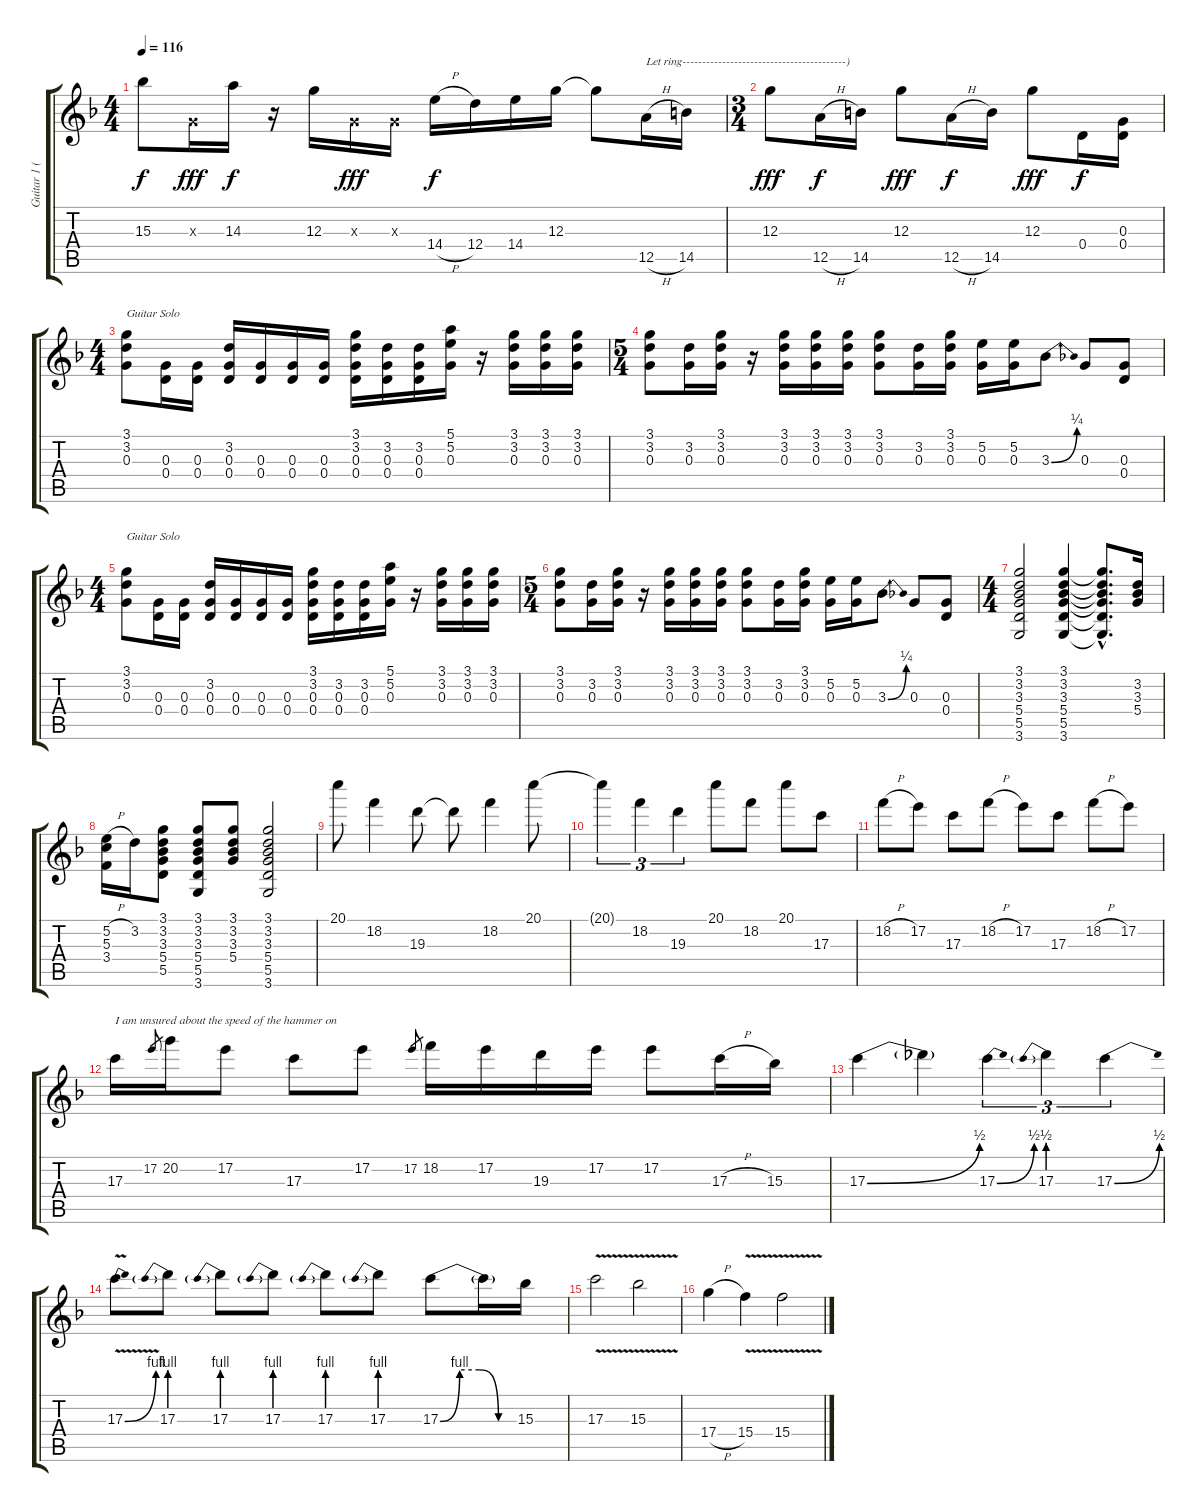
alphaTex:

\track ("Guitar 1 (Left Channel)" "Guitar 1 (") {instrument overdrivenguitar}
\staff {score tabs}
\tuning (E4 B3 G3 D3 A2 E2) {hide}
\ts (4 4)
\tempo 116
\clef g2
\ks f
15.3.8{dy f} 0.3{x}.16{dy fff} 14.3.16{dy f} r.16 12.3.16 0.3{x}.16{dy fff} 0.3{x}.16 14.4{h}.16{dy f} 12.4.16 14.4.16 12.3.16 12.3{t}.8 12.5{h}.16{txt "Let ring-----------------------------------------)"} 14.5.16 |
\ts (3 4)
12.3.8{dy fff} 12.5{h}.16{dy f} 14.5.16 12.3.8{dy fff} 12.5{h}.16{dy f} 14.5.16 12.3.8{dy fff} 0.4.16{dy f} (0.3 0.4).16 |
\ts (4 4)
(3.1 3.2 0.3).8{txt "Guitar Solo"} (0.3 0.4).16 (0.3 0.4).16 (3.2 0.3 0.4).16 (0.3 0.4).16 (0.3 0.4).16 (0.3 0.4).16 (3.1 3.2 0.3 0.4).16 (3.2 0.3 0.4).16 (3.2 0.3 0.4).16 (5.1 5.2 0.3).16 r.16 (3.1 3.2 0.3).16 (3.1 3.2 0.3).16 (3.1 3.2 0.3).16 |
\ts (5 4)
(3.1 3.2 0.3).8 (3.2 0.3).16 (3.1 3.2 0.3).16 r.16 (3.1 3.2 0.3).16 (3.1 3.2 0.3).16 (3.1 3.2 0.3).16 (3.1 3.2 0.3).8 (3.2 0.3).16 (3.1 3.2 0.3).16 (5.2 0.3).16 (5.2 0.3).16 3.3{be (bend 0 0 60 1)}.8 0.3.8 (0.3 0.4).8 |
\ts (4 4)
(3.1 3.2 0.3).8{txt "Guitar Solo"} (0.3 0.4).16 (0.3 0.4).16 (3.2 0.3 0.4).16 (0.3 0.4).16 (0.3 0.4).16 (0.3 0.4).16 (3.1 3.2 0.3 0.4).16 (3.2 0.3 0.4).16 (3.2 0.3 0.4).16 (5.1 5.2 0.3).16 r.16 (3.1 3.2 0.3).16 (3.1 3.2 0.3).16 (3.1 3.2 0.3).16 |
\ts (5 4)
(3.1 3.2 0.3).8 (3.2 0.3).16 (3.1 3.2 0.3).16 r.16 (3.1 3.2 0.3).16 (3.1 3.2 0.3).16 (3.1 3.2 0.3).16 (3.1 3.2 0.3).8 (3.2 0.3).16 (3.1 3.2 0.3).16 (5.2 0.3).16 (5.2 0.3).16 3.3{be (bend 0 0 60 1)}.8 0.3.8 (0.3 0.4).8 |
\ts (4 4)
(3.1 3.2 3.3 5.4 5.5 3.6).2 (3.1 3.2 3.3 5.4 5.5 3.6).4 (3.1{hac t} 3.2{hac t} 3.3{hac t} 5.4{hac t} 5.5{hac t} 3.6{hac t}).8{d} (3.2 3.3 5.4).16 |
(5.2{h} 5.3 3.4).16 3.2.16 (3.1 3.2 3.3 5.4 5.5).8 (3.1 3.2 3.3 5.4 5.5 3.6).8 (3.1 3.2 3.3 5.4).8 (3.1 3.2 3.3 5.4 5.5 3.6).2 |
20.1.8 18.2.4 19.3.8 19.3{t}.8 18.2.4 20.1.8 |
20.1{t}.4{tu (3 2)} 18.2.4{tu (3 2)} 19.3.4{tu (3 2)} 20.1.8 18.2.8 20.1.8 17.3.8 |
18.2{h}.8 17.2.8 17.3.8 18.2{h}.8 17.2.8 17.3.8 18.2{h}.8 17.2.8 |
17.3.16{txt "I am unsured about the speed of the hammer on "} 17.2.8{gr} 20.2.16 17.2.8 17.3.8 17.2.8 17.2.8{gr} 18.2.16 17.2.16 19.3.16 17.2.16 17.2.8 17.3{h}.16 15.3.16 |
17.3{be (bend 0 0 60 2)}.4 17.3{t}.4 17.3{be (bend 0 0 60 2)}.4{tu (3 2)} 17.3{be (prebend 0 2 60 2)}.4{tu (3 2)} 17.3{be (bend 0 0 60 2)}.4{tu (3 2)} |
17.3{be (bend 0 0 60 4) v}.8 17.3{be (prebend 0 4 60 4)}.8 17.3{be (prebend 0 4 60 4)}.8 17.3{be (prebend 0 4 60 4)}.8 17.3{be (prebend 0 4 60 4)}.8 17.3{be (prebend 0 4 60 4)}.8 17.3{be (custom 0 0 15 4 30 4 45 0 60 0)}.8 17.3{t}.16 15.3.16 |
17.3{v}.2 15.3{v}.2 |
17.4{h}.4 15.4{v}.4 15.4{v}.2
